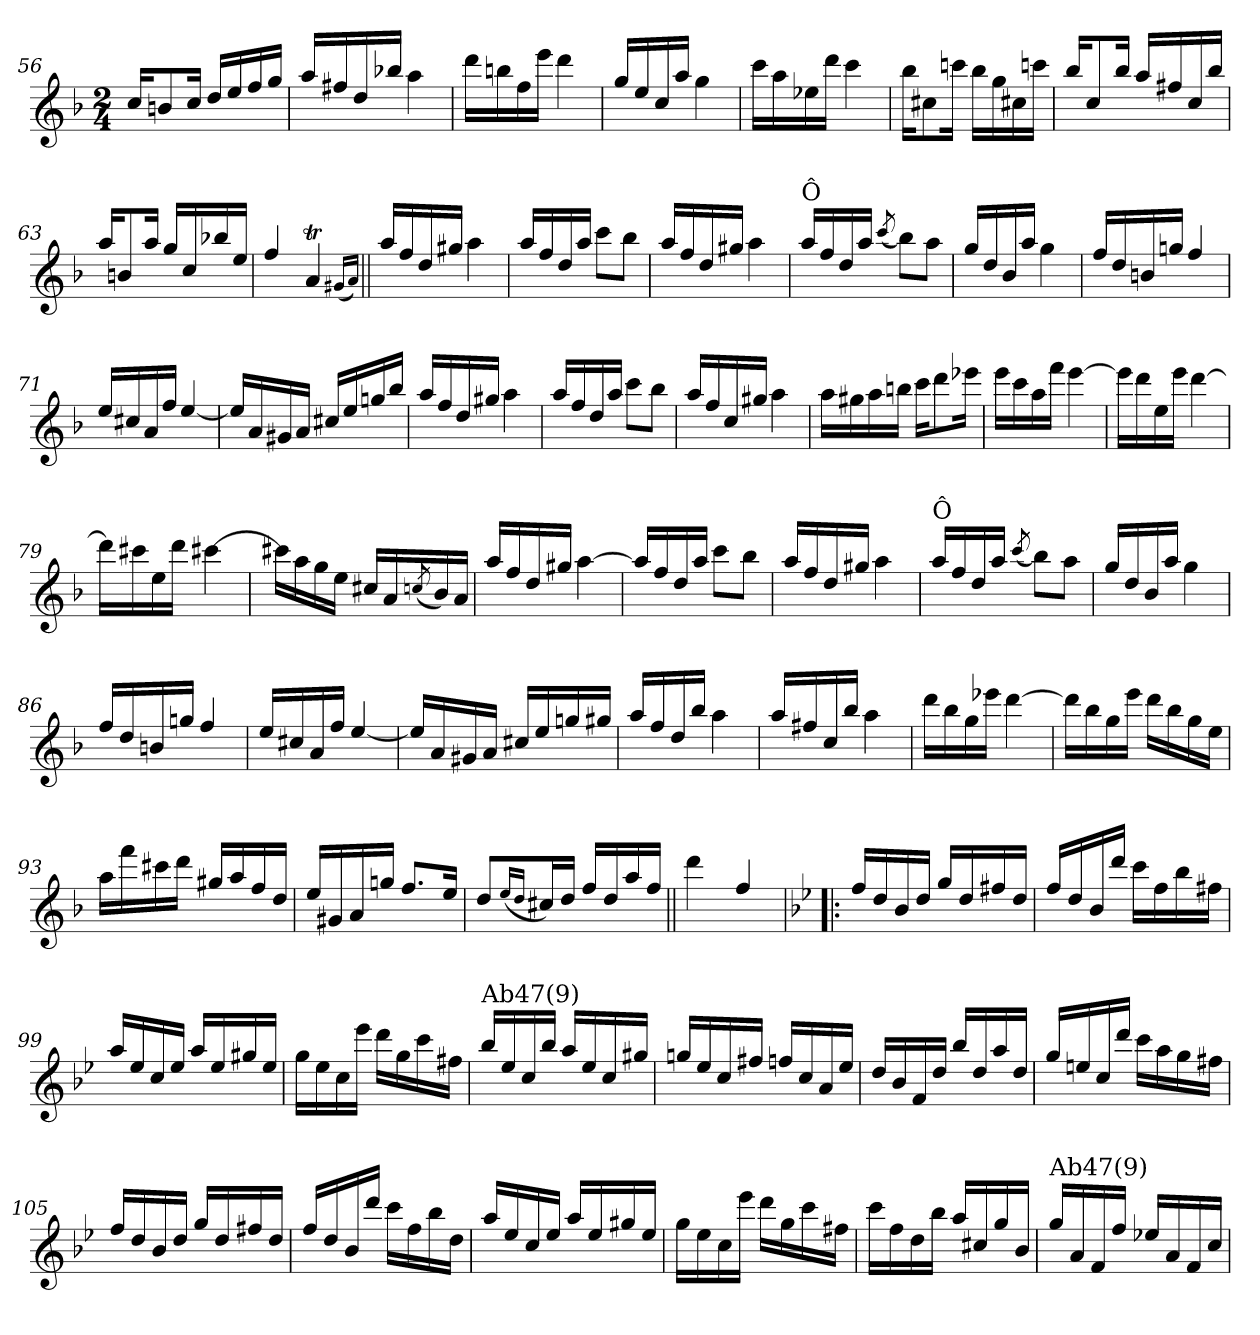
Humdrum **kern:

**kern
*part1
*staff1
*clefG2
*k[b-]
*F:
*M2/4
=56
16cc/KL
8bn/
16cc/Jk
16dd/LL
16ee/
16ff/
16gg/JJ
=57
16aa/LL
16ff#X/
16dd/
16bb-X/JJ
4aa\
=58
16ddd\LL
16bbn\
16ff\
16eee\JJ
4ddd\
=59
16gg/LL
16ee/
16cc/
16aa/JJ
4gg\
=60
16ccc\LL
16aa\
16ee-X\
16ddd\JJ
4ccc\
!!LO:PB:g=z
=61
16bb-\KL
8cc#X\
16cccn\Jk
16bb-\LL
16gg\
16cc#X\
16cccn\JJ
=62
16bb-/KL
8cc/
16bb-/Jk
16aa/LL
16ff#X/
16cc/
16bb-/JJ
=63
16aa/KL
8bn/
16aa/Jk
16gg/LL
16cc/
16bb-X/
16ee/JJ
=64
4ff/
4at/
(<16qg#X/LL
16qaTTT/JJ)
=65||
16aa/LL
16ff/
16dd/
16gg#X/JJ
4aa\
=66
16aa/LL
16ff/
16dd/
16aa/JJ
8ccc\L
8bb-\J
!!LO:LB:g=z
=67
16aa/LL
16ff/
16dd/
16gg#X/JJ
4aa\
=68
!LO:TX:a:t=Ô
16aa/LL
16ff/
16dd/
16aa/JJ
(<8qccc/
8bb-\L)
8aa\J
=69
16gg/LL
16dd/
16b-/
16aa/JJ
4gg\
=70
16ff/LL
16dd/
16bn/
16ggn/JJ
4ff/
=71
16ee/LL
16cc#X/
16a/
16ff/JJ
[<4ee/
=72
16ee/LL]
16a/
16g#X/
16a/JJ
16cc#X/LL
16ee/
16ggn/
16bb-/JJ
!!LO:LB:g=z
=73
16aa/LL
16ff/
16dd/
16gg#X/JJ
4aa\
=74
16aa/LL
16ff/
16dd/
16aa/JJ
8ccc\L
8bb-\J
=75
16aa/LL
16ff/
16cc/
16gg#X/JJ
4aa\
=76
16aa\LL
16gg#X\
16aa\
16bbn\JJ
16ccc\KL
8ddd\
16eee-X\Jk
=77
16eee\LL
16ccc\
16aa\
16fff\JJ
[>4eee\
=78
16eee\LL]
16ddd\
16ee\
16eee\JJ
[>4ddd\
=79
16ddd\LL]
16ccc#X\
16ee\
16ddd\JJ
[>4ccc#X\
!!LO:LB:g=z
=80
16ccc#X\LL]
16aa\
16gg\
16ee\JJ
16cc#X/LL
16a/
(<8qccn/
16b-/)
16a/JJ
=81
16aa/LL
16ff/
16dd/
16gg#X/JJ
[4aa\
=82
16aa/LL]
16ff/
16dd/
16aa/JJ
8ccc\L
8bb-\J
=83
16aa/LL
16ff/
16dd/
16gg#X/JJ
4aa\
=84
!LO:TX:a:t=Ô
16aa/LL
16ff/
16dd/
16aa/JJ
(<8qccc/
8bb-\L)
8aa\J
=85
16gg/LL
16dd/
16b-/
16aa/JJ
4gg\
!!LO:LB:g=z
=86
16ff/LL
16dd/
16bn/
16ggn/JJ
4ff/
=87
16ee/LL
16cc#X/
16a/
16ff/JJ
[<4ee/
=88
16ee/LL]
16a/
16g#X/
16a/JJ
16cc#X/LL
16ee/
16ggn/
16gg#X/JJ
=89
16aa/LL
16ff/
16dd/
16bb-/JJ
4aa\
=90
16aa/LL
16ff#X/
16cc/
16bb-/JJ
4aa\
=91
16ddd\LL
16bb-\
16gg\
16eee-X\JJ
[>4ddd\
!!LO:LB:g=z
=92
16ddd\LL]
16bb-\
16gg\
16eee\JJ
16ddd\LL
16bb-\
16gg\
16ee\JJ
=93
16aa\LL
16fff\
16ccc#X\
16ddd\JJ
16gg#X/LL
16aa/
16ff/
16dd/JJ
=94
16ee/LL
16g#X/
16a/
16ggn/JJ
8.ff/L
16ee/Jk
=95
8dd/L
(<16qee/LL
16qdd/JJ
16cc#X/L)
16dd/JJ
16ff/LL
16dd/
16aa/
16ff/JJ
=96||
4ddd\
4ff/
!!LO:LB:g=z
=97!|:
*k[b-e-]
*B-:
16ff/LL
16dd/
16b-/
16dd/JJ
16gg/LL
16dd/
16ff#X/
16dd/JJ
=98
16ff/LL
16dd/
16b-/
16ddd/JJ
16ccc\LL
16ff\
16bb-\
16ff#X\JJ
=99
16aa/LL
16ee-/
16cc/
16ee-/JJ
16aa/LL
16ee-/
16gg#X/
16ee-/JJ
=100
16gg\LL
16ee-\
16cc\
16eee-\JJ
16ddd\LL
16gg\
16ccc\
16ff#X\JJ
=101
!LO:TX:a:t=Ab47(9)
16bb-/LL
16ee-/
16cc/
16bb-/JJ
16aa/LL
16ee-/
16cc/
16gg#X/JJ
!!LO:LB:g=z
=102
16ggn/LL
16ee-/
16cc/
16ff#X/JJ
16ffn/LL
16cc/
16a/
16ee-/JJ
=103
16dd/LL
16b-/
16f/
16dd/JJ
16bb-/LL
16dd/
16aa/
16dd/JJ
=104
16gg/LL
16een/
16cc/
16ddd/JJ
16ccc\LL
16aa\
16gg\
16ff#X\JJ
=105
16ff/LL
16dd/
16b-/
16dd/JJ
16gg/LL
16dd/
16ff#X/
16dd/JJ
=106
16ff/LL
16dd/
16b-/
16ddd/JJ
16ccc\LL
16ff\
16bb-\
16dd\JJ
!!LO:LB:g=z
=107
16aa/LL
16ee-/
16cc/
16ee-/JJ
16aa/LL
16ee-/
16gg#X/
16ee-/JJ
=108
16gg\LL
16ee-\
16cc\
16eee-\JJ
16ddd\LL
16gg\
16ccc\
16ff#X\JJ
=109
16ccc\LL
16ff\
16dd\
16bb-\JJ
16aa/LL
16cc#X/
16gg/
16b-/JJ
=110
!LO:TX:a:t=Ab47(9)
16gg/LL
16a/
16f/
16ff/JJ
16ee-X/LL
16a/
16f/
16cc/JJ
=
*-
